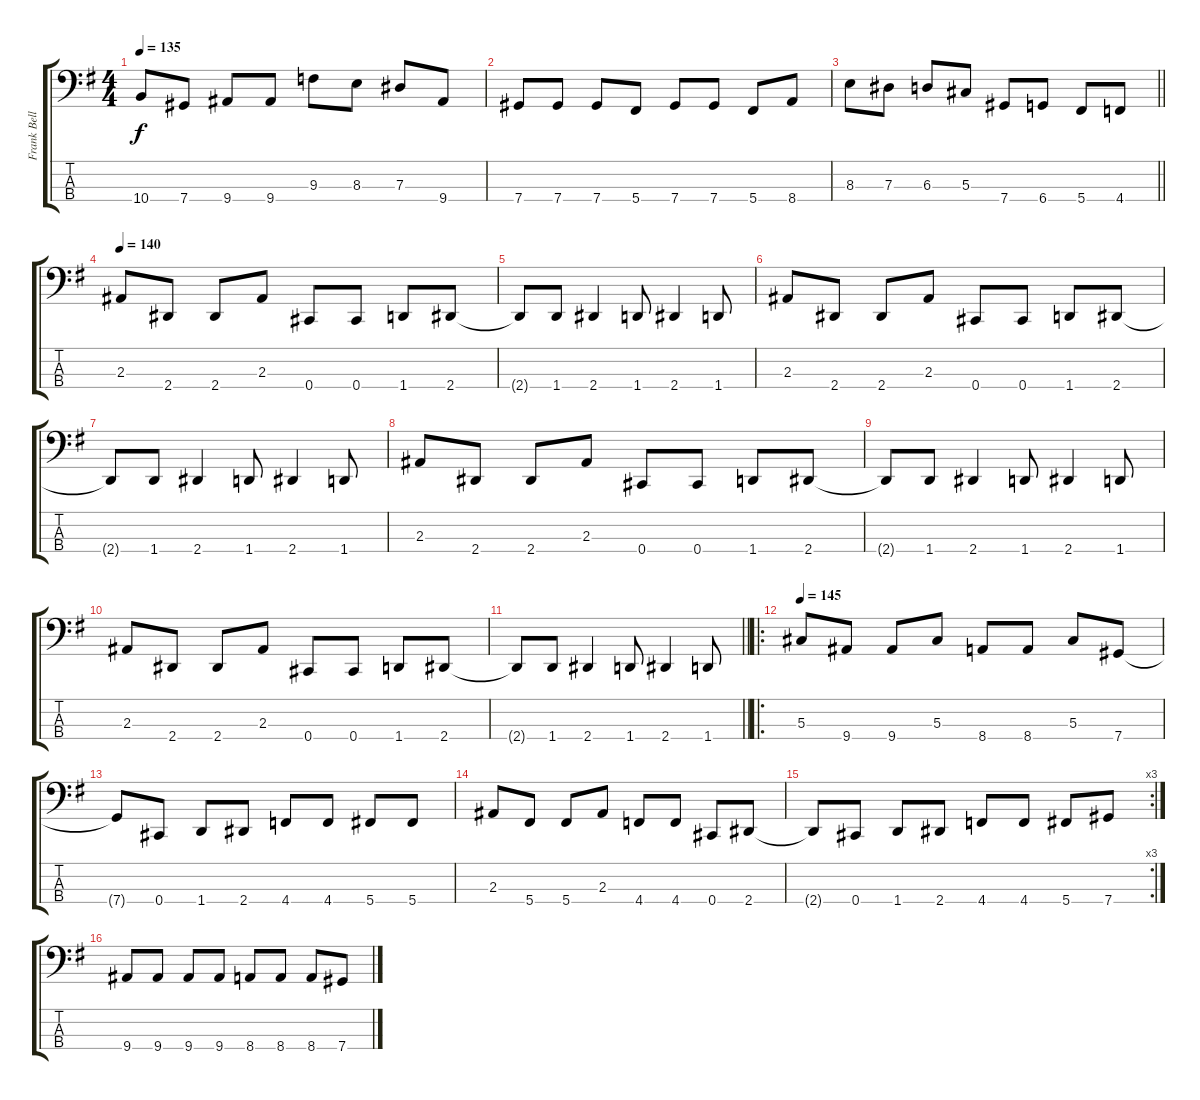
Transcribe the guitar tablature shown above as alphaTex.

\track ("Frank Bello" "Frank Bell") {instrument electricbassfinger}
\staff {score tabs}
\tuning (Gb2 Db2 Ab1 Db1) {hide}
\ts (4 4)
\tempo 135
\clef f4
\ks g
10.4.8{dy f} 7.4.8 9.4.8 9.4.8 9.3.8 8.3.8 7.3.8 9.4.8 |
7.4.8 7.4.8 7.4.8 5.4.8 7.4.8 7.4.8 5.4.8 8.4.8 |
\barLineRight lightlight
8.3.8 7.3.8 6.3.8 5.3.8 7.4.8 6.4.8 5.4.8 4.4.8 |
\tempo 140
2.3.8 2.4.8 2.4.8 2.3.8 0.4.8 0.4.8 1.4.8 2.4.8 |
2.4{t}.8 1.4.8 2.4.4 1.4.8 2.4.4 1.4.8 |
2.3.8 2.4.8 2.4.8 2.3.8 0.4.8 0.4.8 1.4.8 2.4.8 |
2.4{t}.8 1.4.8 2.4.4 1.4.8 2.4.4 1.4.8 |
2.3.8 2.4.8 2.4.8 2.3.8 0.4.8 0.4.8 1.4.8 2.4.8 |
2.4{t}.8 1.4.8 2.4.4 1.4.8 2.4.4 1.4.8 |
2.3.8 2.4.8 2.4.8 2.3.8 0.4.8 0.4.8 1.4.8 2.4.8 |
\barLineRight lightlight
2.4{t}.8 1.4.8 2.4.4 1.4.8 2.4.4 1.4.8 |
\ro
\tempo 145
5.3.8 9.4.8 9.4.8 5.3.8 8.4.8 8.4.8 5.3.8 7.4.8 |
7.4{t}.8 0.4.8 1.4.8 2.4.8 4.4.8 4.4.8 5.4.8 5.4.8 |
2.3.8 5.4.8 5.4.8 2.3.8 4.4.8 4.4.8 0.4.8 2.4.8 |
\rc 3
2.4{t}.8 0.4.8 1.4.8 2.4.8 4.4.8 4.4.8 5.4.8 7.4.8 |
9.4.8 9.4.8 9.4.8 9.4.8 8.4.8 8.4.8 8.4.8 7.4.8
